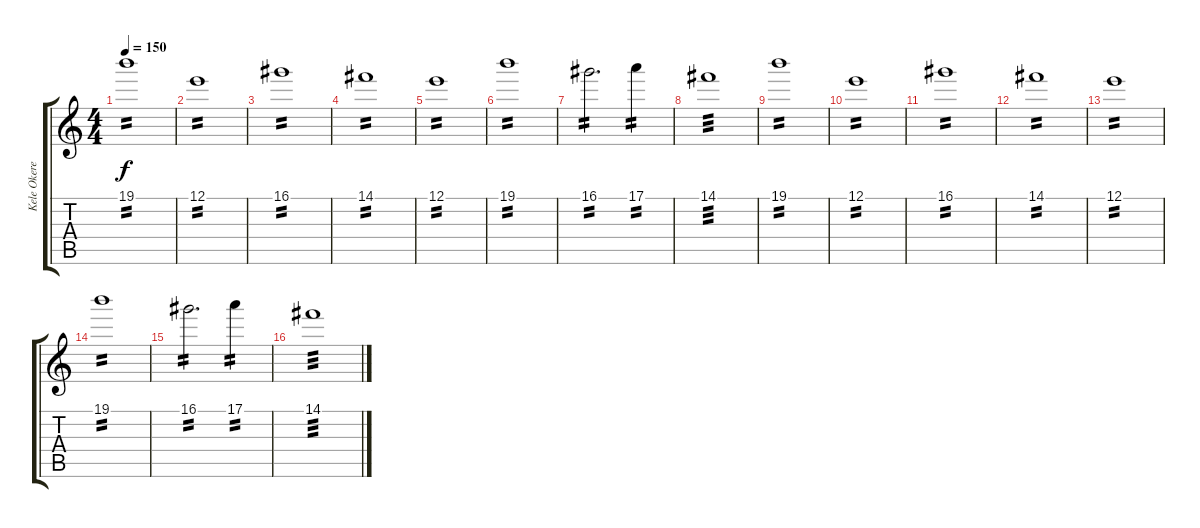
\track ("Kele Okereke" "Kele Okere") {instrument electricguitarclean}
\staff {score tabs}
\tuning (E4 B3 G3 D3 A2 E2) {hide}
\ts (4 4)
\tempo 150
\clef g2
\ks c
19.1.1{tp 2 dy f} |
12.1.1{tp 2} |
16.1.1{tp 2} |
14.1.1{tp 2} |
12.1.1{tp 2} |
19.1.1{tp 2} |
16.1.2{d tp 2} 17.1.4{tp 2} |
14.1.1{tp 3} |
19.1.1{tp 2} |
12.1.1{tp 2} |
16.1.1{tp 2} |
14.1.1{tp 2} |
12.1.1{tp 2} |
19.1.1{tp 2} |
16.1.2{d tp 2} 17.1.4{tp 2} |
14.1.1{tp 3}
